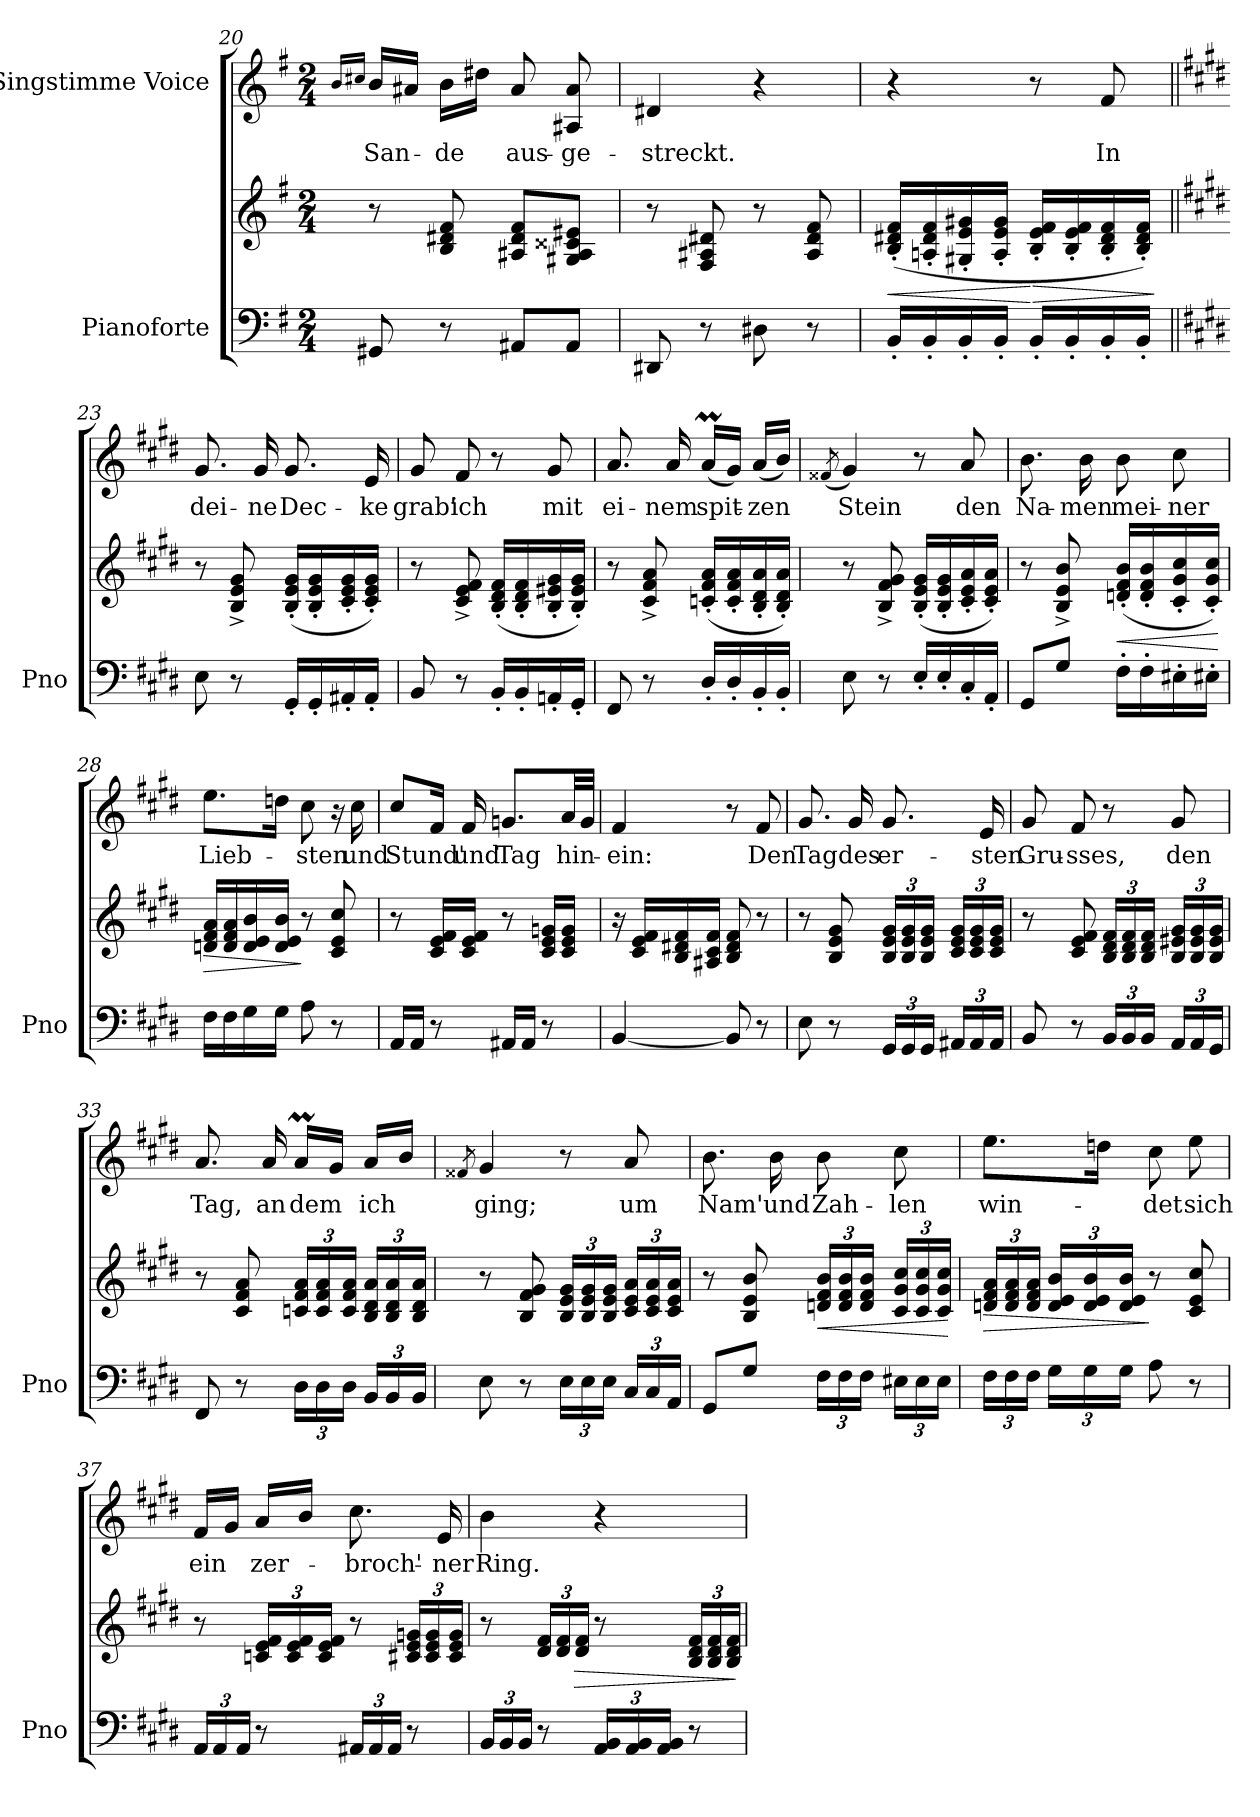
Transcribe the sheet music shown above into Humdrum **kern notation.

**kern	**kern	**dynam	**kern	**text
*part2	*part2	*part2	*part1	*part1
*staff3	*staff2	*staff2/3	*staff1	*staff1
*I"Pianoforte	*	*	*I"Singstimme Voice	*
*I'Pno	*	*	*	*
*clefF4	*clefG2	*	*clefG2	*
*k[f#]	*k[f#]	*	*k[f#]	*
*M2/4	*M2/4	*	*M2/4	*
=20	=20	=20	=20	=20
.	.	.	16qb/LL	.
.	.	.	16qcc#X/JJ	.
!	!	!	!	!LO:LY:b
8GG#X/	8r	.	16b/LL	San-
.	.	.	16a#X/JJ	.
!	!	!	!	!LO:LY:b
8r	8B/ 8d#X/ 8f#/	.	16b\LL	-de
.	.	.	16dd#X\JJ	.
!	!	!	!	!LO:LY:b
8AA#X/L	8A#X/ 8d#/ 8f#/L	.	8a#/	aus-
!	!	!	!	!LO:LY:b
8AA#/J	8G#X/ 8A#/ 8c##X/ 8e#X/J	.	8A#X/ 8a#/	-ge-
=21	=21	=21	=21	=21
!	!	!	!	!LO:LY:b
8DD#X/	8r	.	4d#X/	-streckt.
8r	8F#/ 8A#X/ 8d#X/	.	.	.
8D#X\	8r	.	4r	.
8r	8A#/ 8d#/ 8f#/	.	.	.
!!LO:LB:g=z
=22	=22	=22	=22	=22
!	!	!LO:HP:b	!	!
16BB'/LL	(>16B/' 16d#X/' 16f#/'LL	<	4r	.
16BB'/	16An/' 16d#/' 16f#/'	.	.	.
16BB'/	16G#X/' 16e/' 16g#X/'	.	.	.
16BB'/JJ	16A/' 16e/' 16g#/'JJ	.	.	.
!	!	!LO:HP:n=1:b	!	!
16BB'/LL	16B/' 16e/' 16f#/'LL	[ >	8r	.
16BB'/	16B/' 16e/' 16f#/'	.	.	.
!	!	!	!	!LO:LY:b
16BB'/	16B/' 16d#/' 16f#/'	.	8f#/	In
16BB'/JJ	16B/' 16d#/' 16f#/'JJ)	.	.	.
.	.	]	.	.
=23||	=23||	=23||	=23||	=23||
*k[f#c#g#d#]	*k[f#c#g#d#]	*	*k[f#c#g#d#]	*
!	!	!	!	!LO:LY:b
8E\	8r	.	8.g#/	dei-
8r	8B/^ 8e/^ 8g#/^	.	.	.
!	!	!	!	!LO:LY:b
.	.	.	16g#/	-ne
!	!	!	!	!LO:LY:b
16GG#'/LL	(16B/' 16e/' 16g#/'LL	.	8.g#/	Dec-
16GG#'/	16B/' 16e/' 16g#/'	.	.	.
16AA#X'/	16c#/' 16e/' 16g#/'	.	.	.
!	!	!	!	!LO:LY:b
16AA#'/JJ	16c#/' 16e/' 16g#/'JJ)	.	16e/	-ke
=24	=24	=24	=24	=24
!	!	!	!	!LO:LY:b
8BB/	8r	.	8g#/	grab'
!	!	!	!	!LO:LY:b
8r	8c#/^ 8e/^ 8f#/^	.	8f#/	ich
16BB'/LL	(16B/' 16d#/' 16f#/'LL	.	8r	.
16BB'/	16B/' 16d#/' 16f#/'	.	.	.
!	!	!	!	!LO:LY:b
16AAn'/	16B/' 16e#X/' 16g#/'	.	8g#/	mit
16GG#'/JJ	16B/' 16e#/' 16g#/'JJ)	.	.	.
=25	=25	=25	=25	=25
!	!	!	!	!LO:LY:b
8FF#/	8r	.	8.a/	ei-
8r	8c#/^ 8f#/^ 8a/^	.	.	.
!	!	!	!	!LO:LY:b
.	.	.	16a/	-nem
!	!	!	!	!LO:LY:b
16D#'/LL	(16cn/' 16f#/' 16a/'LL	.	(16aM/LL	spit-
16D#'/	16c/' 16f#/' 16a/'	.	16g#/JJ)	.
!	!	!	!	!LO:LY:b
16BB'/	16B/' 16d#/' 16a/'	.	(16a/LL	-zen
16BB'/JJ	16B/' 16d#/' 16a/'JJ)	.	16b/JJ)	.
!!LO:LB:g=z
=26	=26	=26	=26	=26
.	.	.	(8qf##X/	.
!	!	!	!	!LO:LY:b
8E\	8r	.	4g#/)	Stein
8r	8B/^ 8f#/^ 8g#/^	.	.	.
16E'/LL	(16B/' 16e/' 16g#/'LL	.	8r	.
16E'/	16B/' 16e/' 16g#/'	.	.	.
!	!	!	!	!LO:LY:b
16C#'/	16c#/' 16e/' 16a/'	.	8a/	den
16AA'/JJ	16c#/' 16e/' 16a/'JJ)	.	.	.
=27	=27	=27	=27	=27
!	!	!	!	!LO:LY:b
8GG#/L	8r	.	8.b\	Na-
8G#/J	8B/^ 8e/^ 8b/^	.	.	.
!	!	!	!	!LO:LY:b
.	.	.	16b\	-men
!	!	!LO:HP:b	!	!LO:LY:b
16F#'\LL	(16dn/' 16f#/' 16b/'LL	<	8b\	mei-
16F#'\	16d/' 16f#/' 16b/'	.	.	.
!	!	!	!	!LO:LY:b
16E#X'\	16c#/' 16g#/' 16cc#/'	.	8cc#\	-ner
16E#X'\JJ	16c#/' 16g#/' 16cc#/'JJ)	.	.	.
.	.	[	.	.
=28	=28	=28	=28	=28
!	!	!LO:HP:b	!	!LO:LY:b
16F#\LL	16dn/ 16f#/ 16a/LL	>	8.ee\L	Lieb-
16F#\	16d/ 16f#/ 16a/	.	.	.
16G#\	16d/ 16e/ 16b/	.	.	.
16G#\JJ	16d/ 16e/ 16b/JJ	.	16ddn\Jk	.
!	!	!	!	!LO:LY:b
8A\	8r	]	8cc#\	-sten
8r	8c#/ 8e/ 8cc#/	.	16r	.
!	!	!	!	!LO:LY:b
.	.	.	16cc#\	und
=29	=29	=29	=29	=29
!	!	!	!	!LO:LY:b
16AA/LL	8r	.	8cc#/L	Stund'
16AA/JJ	.	.	.	.
8r	16c#/ 16e/ 16f#/LL	.	16f#/Jk	.
!	!	!	!	!LO:LY:b
.	16c#/ 16e/ 16f#/JJ	.	16f#/	und
!	!	!	!	!LO:LY:b
16AA#X/LL	8r	.	8.gn/L	Tag
16AA#/JJ	.	.	.	.
8r	16c#/ 16e/ 16gn/LL	.	.	.
!	!	!	!	!LO:LY:b
.	16c#/ 16e/ 16g/JJ	.	32a/LL	hin-
.	.	.	32g/JJJ	.
!!LO:LB:g=z
=30	=30	=30	=30	=30
!	!	!	!	!LO:LY:b
[4BB/	16r	.	4f#/	-ein:
.	16c#/ 16e/ 16f#/LL	.	.	.
.	16B/ 16d#X/ 16f#/	.	.	.
.	16A#X/ 16c#/ 16f#/JJ	.	.	.
8BB/]	8B/ 8d#/ 8f#/	.	8r	.
!	!	!	!	!LO:LY:b
8r	8r	.	8f#/	Den
=31	=31	=31	=31	=31
!	!	!	!	!LO:LY:b
8E\	8r	.	8.g#/	Tag
8r	8B/ 8e/ 8g#/	.	.	.
!	!	!	!	!LO:LY:b
.	.	.	16g#/	des
*Xbrackettup	*Xbrackettup	*	*	*
!	!	!	!	!LO:LY:b
24GG#/LL	24B/ 24e/ 24g#/LL	.	8.g#/	er-
24GG#/	24B/ 24e/ 24g#/	.	.	.
24GG#/JJ	24B/ 24e/ 24g#/JJ	.	.	.
24AA#X/LL	24c#/ 24e/ 24g#/LL	.	.	.
24AA#/	24c#/ 24e/ 24g#/	.	.	.
!	!	!	!	!LO:LY:b
.	.	.	16e/	-sten
24AA#/JJ	24c#/ 24e/ 24g#/JJ	.	.	.
=32	=32	=32	=32	=32
!	!	!	!	!LO:LY:b
8BB/	8r	.	8g#/	Gru-
!	!	!	!	!LO:LY:b
8r	8c#/ 8e/ 8f#/	.	8f#/	-sses,
24BB/LL	24B/ 24d#/ 24f#/LL	.	8r	.
24BB/	24B/ 24d#/ 24f#/	.	.	.
24BB/JJ	24B/ 24d#/ 24f#/JJ	.	.	.
!	!	!	!	!LO:LY:b
24AA/LL	24B/ 24e#X/ 24g#/LL	.	8g#/	den
24AA/	24B/ 24e#/ 24g#/	.	.	.
24GG#/JJ	24B/ 24e#/ 24g#/JJ	.	.	.
=33	=33	=33	=33	=33
!	!	!	!	!LO:LY:b
8FF#/	8r	.	8.a/	Tag,
8r	8c#/ 8f#/ 8a/	.	.	.
!	!	!	!	!LO:LY:b
.	.	.	16a/	an
!	!	!	!	!LO:LY:b
24D#\LL	24cn/ 24f#/ 24a/LL	.	16aM/LL	dem
24D#\	24c/ 24f#/ 24a/	.	.	.
.	.	.	16g#/JJ	.
24D#\JJ	24c/ 24f#/ 24a/JJ	.	.	.
!	!	!	!	!LO:LY:b
24BB/LL	24B/ 24d#/ 24a/LL	.	16a/LL	ich
24BB/	24B/ 24d#/ 24a/	.	.	.
.	.	.	16b/JJ	.
24BB/JJ	24B/ 24d#/ 24a/JJ	.	.	.
!!LO:PB:g=z
=34	=34	=34	=34	=34
.	.	.	8qf##X/	.
!	!	!	!	!LO:LY:b
8E\	8r	.	4g#/	ging;
8r	8B/ 8f#/ 8g#/	.	.	.
24E\LL	24B/ 24e/ 24g#/LL	.	8r	.
24E\	24B/ 24e/ 24g#/	.	.	.
24E\JJ	24B/ 24e/ 24g#/JJ	.	.	.
!	!	!	!	!LO:LY:b
24C#/LL	24c#/ 24e/ 24a/LL	.	8a/	um
24C#/	24c#/ 24e/ 24a/	.	.	.
24AA/JJ	24c#/ 24e/ 24a/JJ	.	.	.
=35	=35	=35	=35	=35
!	!	!	!	!LO:LY:b
8GG#/L	8r	.	8.b\	Nam'
8G#/J	8B/ 8e/ 8b/	.	.	.
!	!	!	!	!LO:LY:b
.	.	.	16b\	und
!	!	!LO:HP:b	!	!LO:LY:b
24F#\LL	24dn/ 24f#/ 24b/LL	<	8b\	Zah-
24F#\	24d/ 24f#/ 24b/	.	.	.
24F#\JJ	24d/ 24f#/ 24b/JJ	.	.	.
!	!	!	!	!LO:LY:b
24E#X\LL	24c#/ 24g#/ 24cc#/LL	.	8cc#\	-len
24E#\	24c#/ 24g#/ 24cc#/	.	.	.
24E#\JJ	24c#/ 24g#/ 24cc#/JJ	.	.	.
.	.	[	.	.
=36	=36	=36	=36	=36
!	!	!LO:HP:b	!	!LO:LY:b
24F#\LL	24dn/ 24f#/ 24a/LL	>	8.ee\L	win-
24F#\	24d/ 24f#/ 24a/	.	.	.
24F#\JJ	24d/ 24f#/ 24a/JJ	.	.	.
24G#\LL	24d/ 24e/ 24b/LL	.	.	.
24G#\	24d/ 24e/ 24b/	.	.	.
.	.	.	16ddn\Jk	.
24G#\JJ	24d/ 24e/ 24b/JJ	.	.	.
!	!	!	!	!LO:LY:b
8A\	8r	]	8cc#\	-det
!	!	!	!	!LO:LY:b
8r	8c#/ 8e/ 8cc#/	.	8ee\	sich
!!LO:LB:g=z
=37	=37	=37	=37	=37
!	!	!	!	!LO:LY:b
24AA/LL	8r	.	16f#/LL	ein
24AA/	.	.	.	.
.	.	.	16g#/JJ	.
24AA/JJ	.	.	.	.
!	!	!	!	!LO:LY:b
8r	24cn/ 24e/ 24f#/LL	.	16a/LL	zer-
.	24c/ 24e/ 24f#/	.	.	.
.	.	.	16b/JJ	.
.	24c/ 24e/ 24f#/JJ	.	.	.
!	!	!	!	!LO:LY:b
24AA#X/LL	8r	.	8.cc#\	-broch'-
24AA#/	.	.	.	.
24AA#/JJ	.	.	.	.
8r	24c#X/ 24e/ 24gn/LL	.	.	.
.	24c#/ 24e/ 24g/	.	.	.
!	!	!	!	!LO:LY:b
.	.	.	16e/	-ner
.	24c#/ 24e/ 24g/JJ	.	.	.
=38	=38	=38	=38	=38
*^	*	*	*	*
!	!	!	!	!	!LO:LY:b
24BB/LL	4ryy	8r	.	4b\	Ring.
24BB/	.	.	.	.	.
24BB/JJ	.	.	.	.	.
8r	.	24d#/ 24f#/LL	.	.	.
.	.	24d#/ 24f#/	.	.	.
!	!	!	!LO:HP:b	!	!
.	.	24d#/ 24f#/JJ	>	.	.
24AA/ 24BB/LL	8ryy	8r	.	4r	.
24AA/ 24BB/	.	.	.	.	.
24AA/ 24BB/JJ	.	.	.	.	.
8r	8ryy	24B/ 24d#/ 24f#/LL	.	.	.
.	.	24B/ 24d#/ 24f#/	.	.	.
.	.	24B/ 24d#/ 24f#/JJ	.	.	.
*v	*v	*	*	*	*
.	.	]	.	.
=	=	=	=	=
*-	*-	*-	*-	*-
